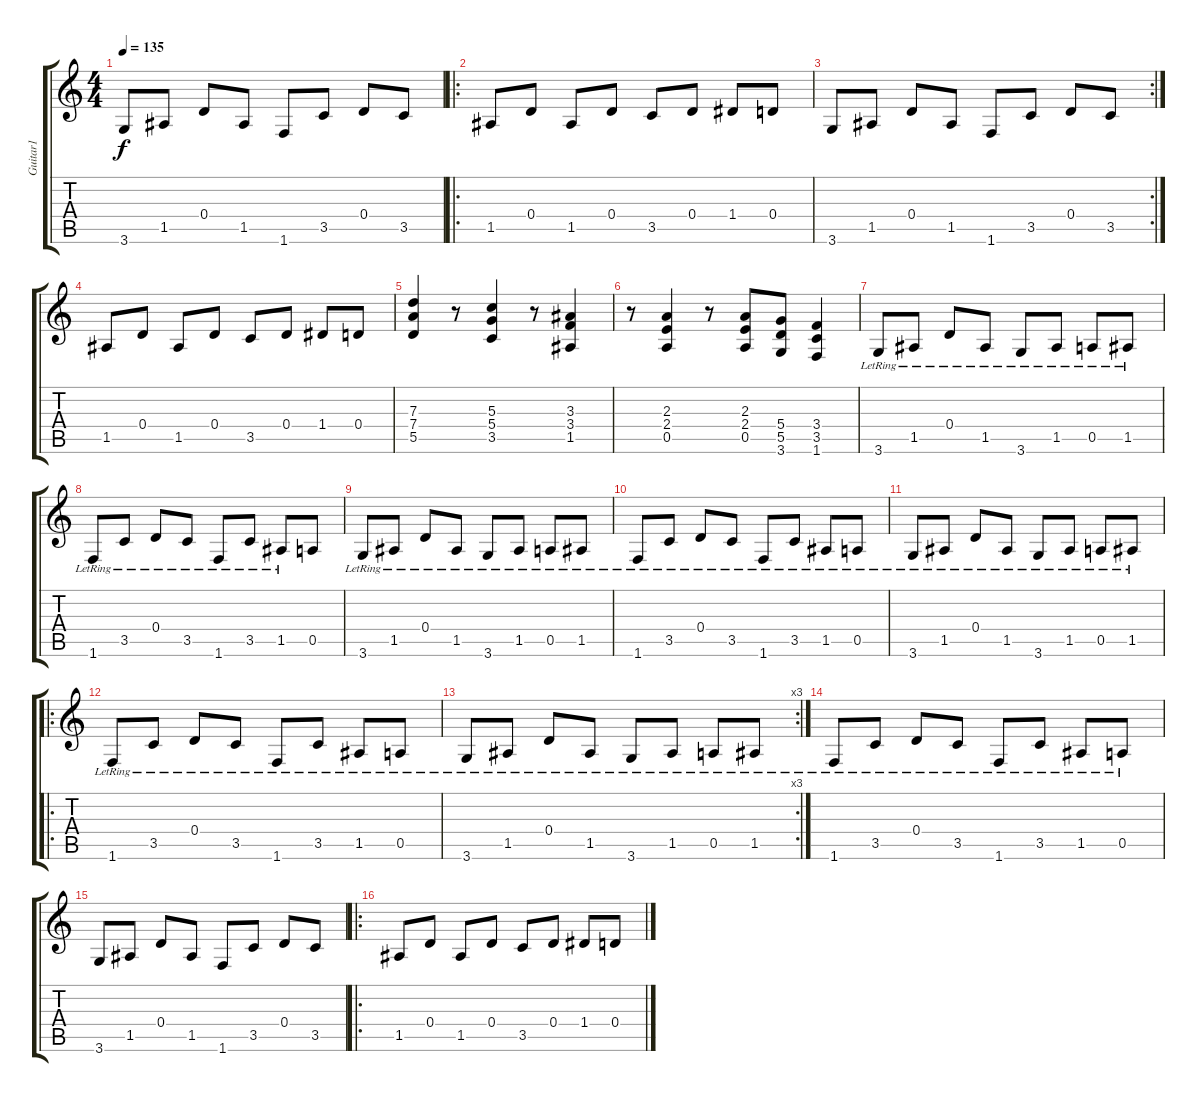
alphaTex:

\track ("Guitar1" "Guitar1") {instrument acousticguitarnylon}
\staff {score tabs}
\tuning (E4 B3 G3 D3 A2 E2) {hide}
\ts (4 4)
\tempo 135
\clef g2
\ks c
3.6.8{dy f} 1.5.8 0.4.8 1.5.8 1.6.8 3.5.8 0.4.8 3.5.8 |
\ro
1.5.8 0.4.8 1.5.8 0.4.8 3.5.8 0.4.8 1.4.8 0.4.8 |
\rc 2
3.6.8 1.5.8 0.4.8 1.5.8 1.6.8 3.5.8 0.4.8 3.5.8 |
1.5.8 0.4.8 1.5.8 0.4.8 3.5.8 0.4.8 1.4.8 0.4.8 |
(7.3 7.4 5.5).4 r.8 (5.3 5.4 3.5).4 r.8 (3.3 3.4 1.5).4 |
r.8 (2.3 2.4 0.5).4 r.8 (2.3 2.4 0.5).8 (5.4 5.5 3.6).8 (3.4 3.5 1.6).4 |
3.6{lr}.8 1.5{lr}.8 0.4{lr}.8 1.5{lr}.8 3.6{lr}.8 1.5{lr}.8 0.5{lr}.8 1.5{lr}.8 |
1.6{lr}.8 3.5{lr}.8 0.4{lr}.8 3.5{lr}.8 1.6{lr}.8 3.5{lr}.8 1.5{lr}.8 0.5.8 |
3.6{lr}.8 1.5{lr}.8 0.4{lr}.8 1.5{lr}.8 3.6{lr}.8 1.5{lr}.8 0.5{lr}.8 1.5{lr}.8 |
1.6{lr}.8 3.5{lr}.8 0.4{lr}.8 3.5{lr}.8 1.6{lr}.8 3.5{lr}.8 1.5{lr}.8 0.5{lr}.8 |
3.6{lr}.8 1.5{lr}.8 0.4{lr}.8 1.5{lr}.8 3.6{lr}.8 1.5{lr}.8 0.5{lr}.8 1.5{lr}.8 |
\ro
1.6{lr}.8 3.5{lr}.8 0.4{lr}.8 3.5{lr}.8 1.6{lr}.8 3.5{lr}.8 1.5{lr}.8 0.5{lr}.8 |
\rc 3
3.6{lr}.8 1.5{lr}.8 0.4{lr}.8 1.5{lr}.8 3.6{lr}.8 1.5{lr}.8 0.5{lr}.8 1.5{lr}.8 |
1.6{lr}.8 3.5{lr}.8 0.4{lr}.8 3.5{lr}.8 1.6{lr}.8 3.5{lr}.8 1.5{lr}.8 0.5{lr}.8 |
3.6.8 1.5.8 0.4.8 1.5.8 1.6.8 3.5.8 0.4.8 3.5.8 |
\ro
1.5.8 0.4.8 1.5.8 0.4.8 3.5.8 0.4.8 1.4.8 0.4.8
